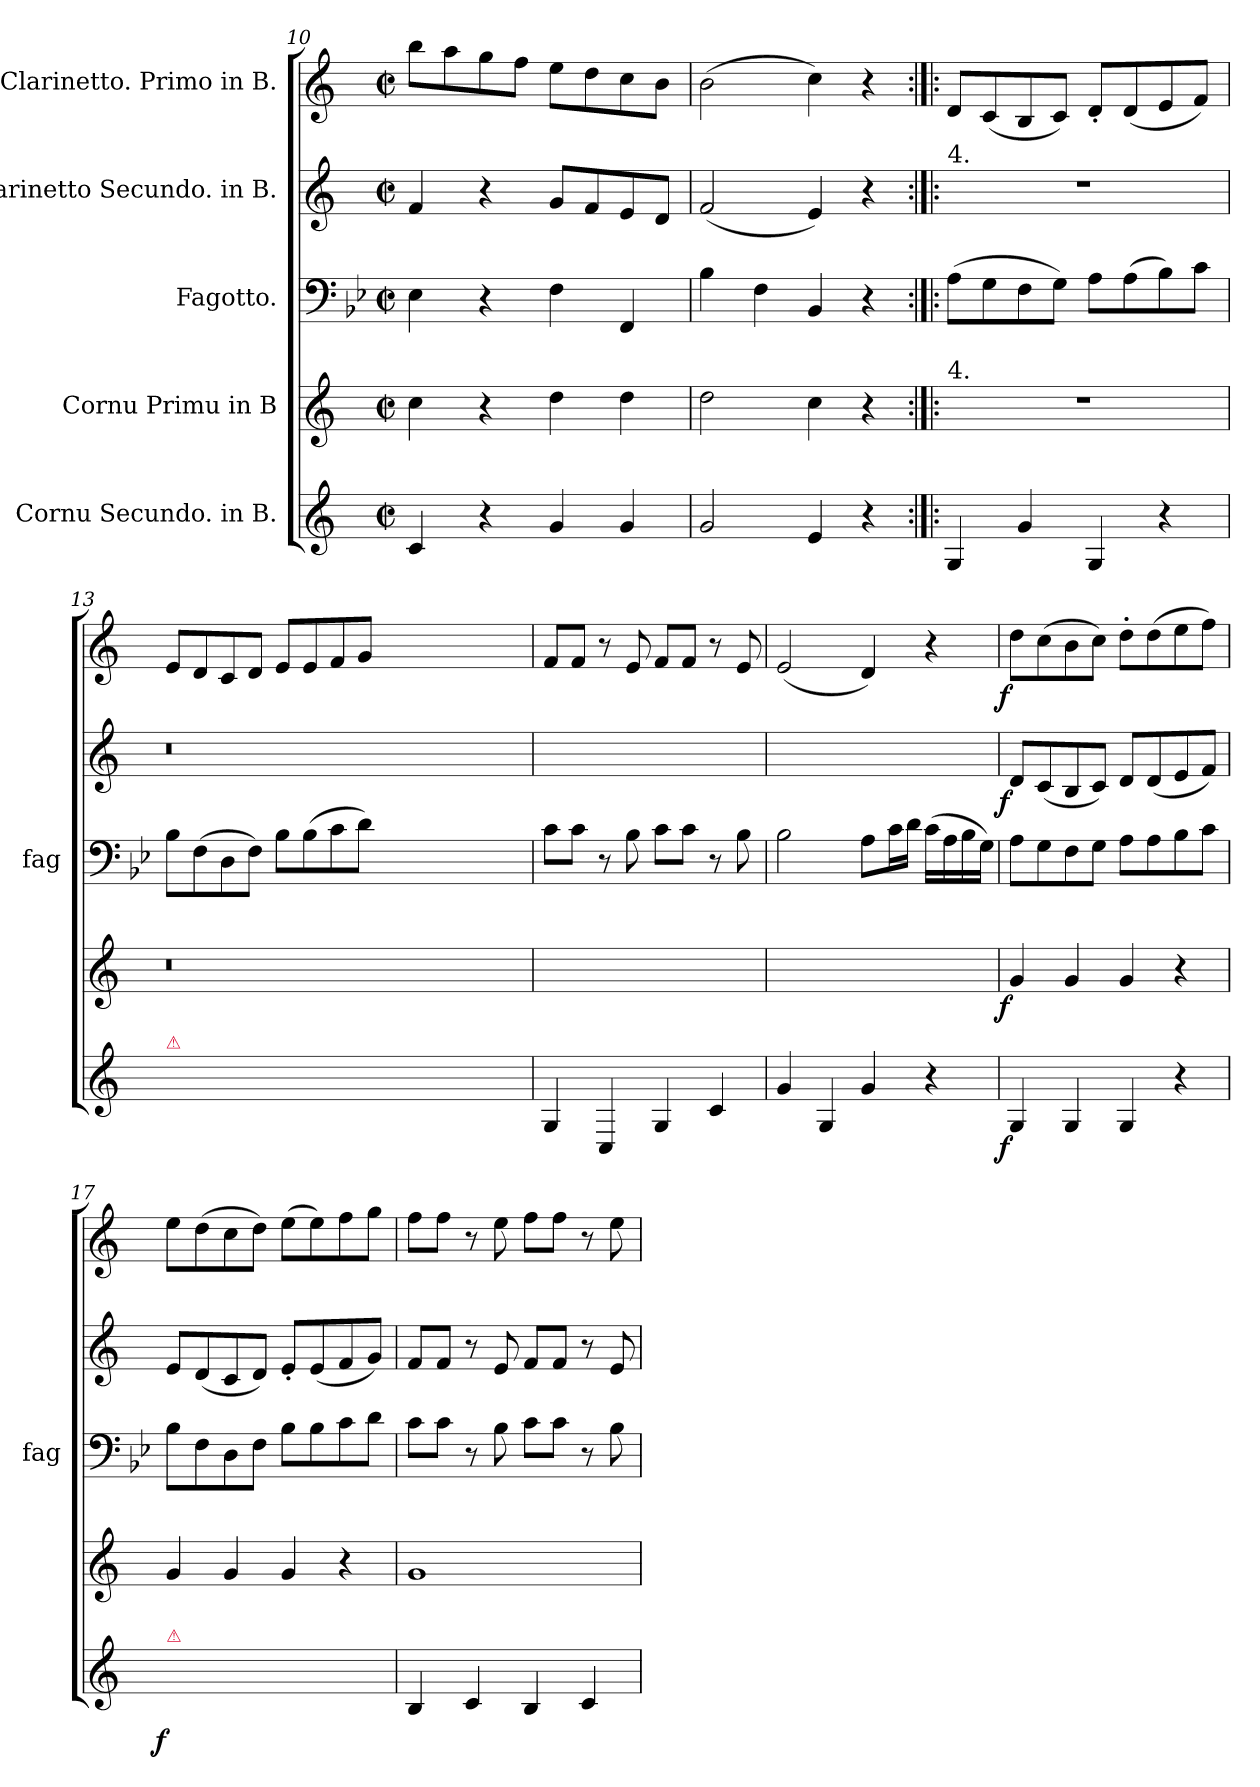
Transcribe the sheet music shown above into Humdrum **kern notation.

**kern	**dynam	**kern	**dynam	**kern	**dynam	**kern	**dynam	**kern	**dynam
*part5	*part5	*part4	*part4	*part3	*part3	*part2	*part2	*part1	*part1
*staff5	*staff5	*staff4	*staff4	*staff3	*staff3	*staff2	*staff2	*staff1	*staff1
*I"Cornu Secundo. in B.	*	*I"Cornu Primu in B	*	*I"Fagotto.	*	*I"Clarinetto Secundo. in B.	*	*I"Clarinetto. Primo in B.	*
*	*	*	*	*I'fag	*	*	*	*	*
*clefG2	*	*clefG2	*	*clefF4	*	*clefG2	*	*clefG2	*
*ITrd1c2	*	*ITrd1c2	*	*	*	*ITrd1c2	*	*ITrd1c2	*
*k[b-e-]	*	*k[b-e-]	*	*k[b-e-]	*	*k[b-e-]	*	*k[b-e-]	*
*B-:	*	*B-:	*	*B-:	*	*B-:	*	*B-:	*
*M2/2	*	*M2/2	*	*M2/2	*	*M2/2	*	*M2/2	*
*met(c|)	*	*met(c|)	*	*met(c|)	*	*met(c|)	*	*met(c|)	*
=10	=10	=10	=10	=10	=10	=10	=10	=10	=10
4B-/	.	4b-\	.	4E-\	.	4e-/	.	8aa\L	.
.	.	.	.	.	.	.	.	8gg\	.
4r	.	4r	.	4r	.	4r	.	8ff\	.
.	.	.	.	.	.	.	.	8ee-\J	.
4f/	.	4cc\	.	4F\	.	8f/L	.	8dd\L	.
.	.	.	.	.	.	8e-/	.	8cc\	.
4f/	.	4cc\	.	4FF/	.	8d/	.	8b-\	.
.	.	.	.	.	.	8c/J	.	8a\J	.
=11	=11	=11	=11	=11	=11	=11	=11	=11	=11
2f/	.	2cc\	.	4B-\	.	(<2e-/	.	(>2a\	.
.	.	.	.	4F\	.	.	.	.	.
4d/	.	4b-\	.	4BB-/	.	4d/)	.	4b-\)	.
4r	.	4r	.	4r	.	4r	.	4r	.
=12:|!|:	=12:|!|:	=12:|!|:	=12:|!|:	=12:|!|:	=12:|!|:	=12:|!|:	=12:|!|:	=12:|!|:	=12:|!|:
!	!	!	!	!	!	!LO:TX:a:t=4.	!	!	!
!	!	!LO:TX:a:t=4.	!	!	!	!	!	!	!
!	!LO:DY:b:rj	!	!	!	!LO:DY:b:rj	!	!	!	!LO:DY:b:rj
4F/	p&colon;	1r	.	(>8A\L	p&colon;	1r	.	8c/L	p&colon;
.	.	.	.	8G\	.	.	.	(<8B-/	.
4f/	.	.	.	8F\	.	.	.	8A/	.
.	.	.	.	8G\J)	.	.	.	8B-/J)	.
4F/	.	.	.	8A\L	.	.	.	8c'</L	.
.	.	.	.	(>8A\	.	.	.	(<8c/	.
4r	.	.	.	8B-\)	.	.	.	8d/	.
.	.	.	.	8c\J	.	.	.	8e-/J)	.
=13	=13	=13	=13	=13	=13	=13	=13	=13	=13
!LO:TX:a:color=crimson:t=⚠	!	!	!	!	!	!	!	!	!
!	!LO:DY:b:rj	!	!	!	!	!	!	!	!
4F/yy	p&colon;	0.r	.	8B-\L	.	0.r	.	8d/L	.
.	.	.	.	(>8F\	.	.	.	8c/	.
4f/yy	.	.	.	8D\	.	.	.	8B-/	.
.	.	.	.	8F\J)	.	.	.	8c/J	.
4F/yy	.	.	.	8B-\L	.	.	.	8d/L	.
.	.	.	.	(>8B-\	.	.	.	8d/	.
4ryy	.	.	.	8c\	.	.	.	8e-/	.
.	.	.	.	8d\J)	.	.	.	8f/J	.
0ryy	.	.	.	0ryy	.	.	.	0ryy	.
=14	=14	=14	=14	=14	=14	=14	=14	=14	=14
4F/	.	1ryy	.	8c\L	.	1ryy	.	8e-/L	.
.	.	.	.	8c\J	.	.	.	8e-/J	.
4BB-/	.	.	.	8r	.	.	.	8r	.
.	.	.	.	8B-\	.	.	.	8d/	.
4F/	.	.	.	8c\L	.	.	.	8e-/L	.
.	.	.	.	8c\J	.	.	.	8e-/J	.
4B-/	.	.	.	8r	.	.	.	8r	.
.	.	.	.	8B-\	.	.	.	8d/	.
=15	=15	=15	=15	=15	=15	=15	=15	=15	=15
4f/	.	1ryy	.	2B-\	.	1ryy	.	(<2d/	.
4F/	.	.	.	.	.	.	.	.	.
4f/	.	.	.	8A\L	.	.	.	4c/)	.
.	.	.	.	16c\L	.	.	.	.	.
.	.	.	.	16d\JJ	.	.	.	.	.
4r	.	.	.	(>16c\LL	.	.	.	4r	.
.	.	.	.	16A\	.	.	.	.	.
.	.	.	.	16B-\	.	.	.	.	.
.	.	.	.	16G\JJ)	.	.	.	.	.
=16	=16	=16	=16	=16	=16	=16	=16	=16	=16
!	!LO:DY:b:rj	!	!LO:DY:b:rj	!	!LO:DY:b	!	!LO:DY:b:rj	!	!LO:DY:b:rj
4F/	f	4f/	f.	8A\L	fu	8c/L	f	8cc\L	f.
.	.	.	.	8G\	.	(<8B-/	.	(>8b-\	.
4F/	.	4f/	.	8F\	.	8A/	.	8a\	.
.	.	.	.	8G\J	.	8B-/J)	.	8b-\J)	.
4F/	.	4f/	.	8A\L	.	8c/L	.	8cc'>\L	.
.	.	.	.	8A\	.	(<8c/	.	(>8cc\	.
4r	.	4r	.	8B-\	.	8d/	.	8dd\	.
.	.	.	.	8c\J	.	8e-/J)	.	8ee-\J)	.
=17	=17	=17	=17	=17	=17	=17	=17	=17	=17
!LO:TX:a:color=crimson:t=⚠	!	!	!	!	!	!	!	!	!
!	!LO:DY:b:rj	!	!	!	!	!	!	!	!
4F/yy	f	4f/	.	8B-\L	.	8d/L	.	8dd\L	.
.	.	.	.	8F\	.	(<8c/	.	(>8cc\	.
4F/yy	.	4f/	.	8D\	.	8B-/	.	8b-\	.
.	.	.	.	8F\J	.	8c/J)	.	8cc\J)	.
4F/yy	.	4f/	.	8B-\L	.	8d'</L	.	(>8dd\L	.
.	.	.	.	8B-\	.	(<8d/	.	8dd\)	.
4ryy	.	4r	.	8c\	.	8e-/	.	8ee-\	.
.	.	.	.	8d\J	.	8f/J)	.	8ff\J	.
=18	=18	=18	=18	=18	=18	=18	=18	=18	=18
4A/	.	1f	.	8c\L	.	8e-/L	.	8ee-\L	.
.	.	.	.	8c\J	.	8e-/J	.	8ee-\J	.
4B-/	.	.	.	8r	.	8r	.	8r	.
.	.	.	.	8B-\	.	8d/	.	8dd\	.
4A/	.	.	.	8c\L	.	8e-/L	.	8ee-\L	.
.	.	.	.	8c\J	.	8e-/J	.	8ee-\J	.
4B-/	.	.	.	8r	.	8r	.	8r	.
.	.	.	.	8B-\	.	8d/	.	8dd\	.
=	=	=	=	=	=	=	=	=	=
*-	*-	*-	*-	*-	*-	*-	*-	*-	*-
